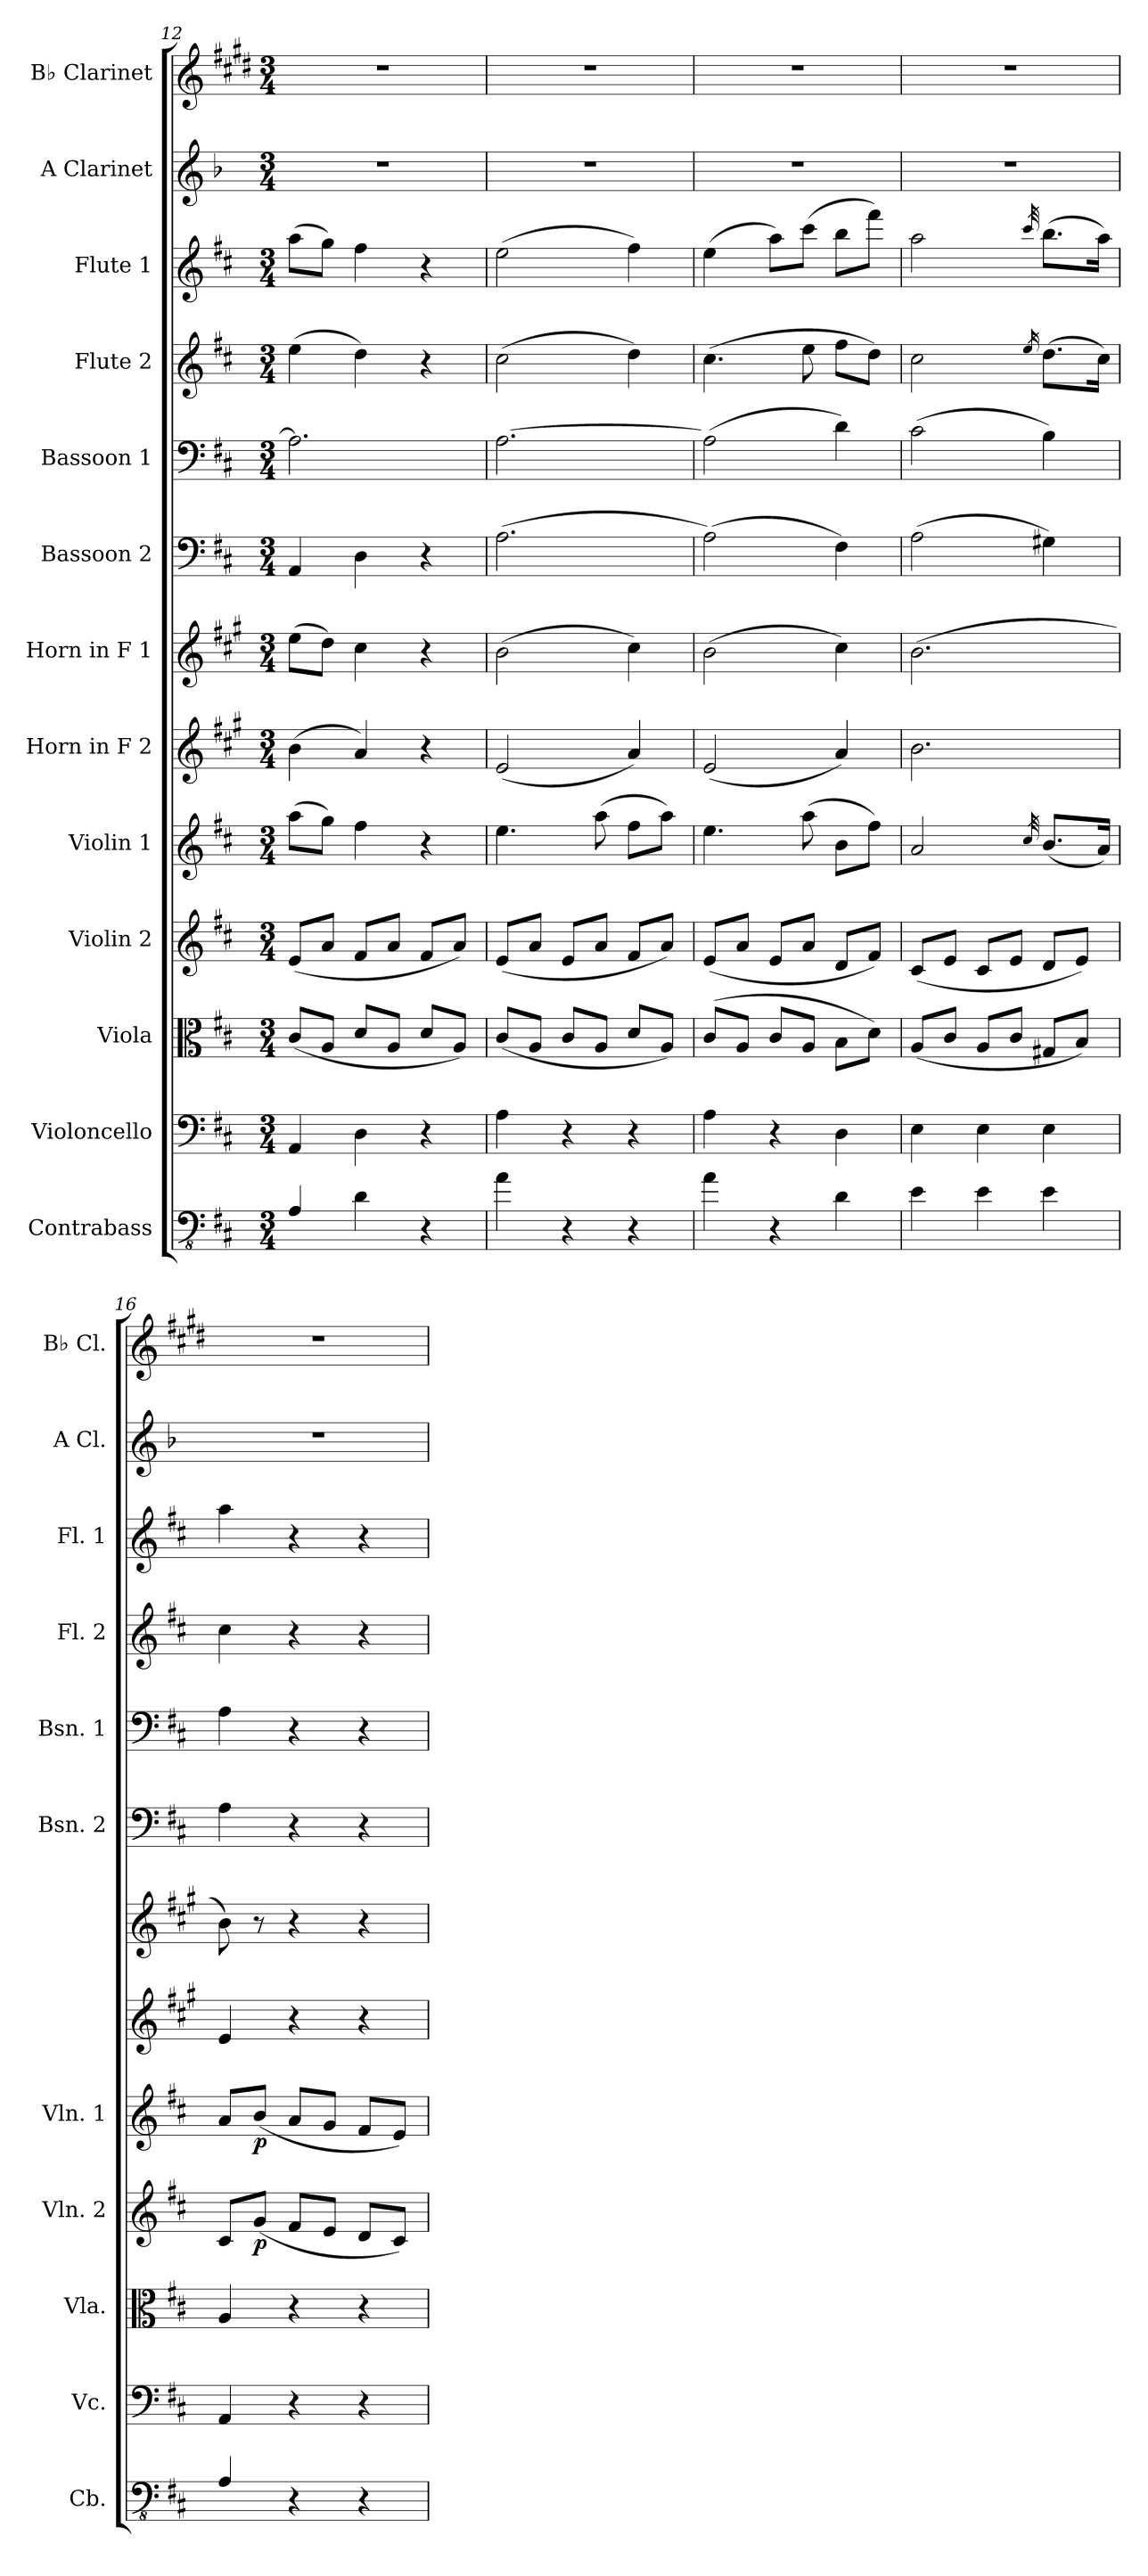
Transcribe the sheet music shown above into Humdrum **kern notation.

**kern	**kern	**kern	**kern	**dynam	**kern	**dynam	**kern	**kern	**kern	**kern	**kern	**kern	**kern	**kern
*part13	*part12	*part11	*part10	*part10	*part9	*part9	*part8	*part7	*part6	*part5	*part4	*part3	*part2	*part1
*staff13	*staff12	*staff11	*staff10	*staff10	*staff9	*staff9	*staff8	*staff7	*staff6	*staff5	*staff4	*staff3	*staff2	*staff1
*I"Contrabass	*I"Violoncello	*I"Viola	*I"Violin 2	*	*I"Violin 1	*	*I"Horn in F 2	*I"Horn in F 1	*I"Bassoon 2	*I"Bassoon 1	*I"Flute 2	*I"Flute 1	*I"A Clarinet	*I"B♭ Clarinet
*I'Cb.	*I'Vc.	*I'Vla.	*I'Vln. 2	*	*I'Vln. 1	*	*	*	*I'Bsn. 2	*I'Bsn. 1	*I'Fl. 2	*I'Fl. 1	*I'A Cl.	*I'B♭ Cl.
!!LO:PB:g=z
*clefFv4	*clefF4	*clefC3	*clefG2	*	*clefG2	*	*clefG2	*clefG2	*clefF4	*clefF4	*clefG2	*clefG2	*clefG2	*clefG2
*ITrd7c12	*	*	*	*	*	*	*ITrd4c7	*ITrd4c7	*	*	*	*	*ITrd2c3	*ITrd1c2
*k[f#c#]	*k[f#c#]	*k[f#c#]	*k[f#c#]	*	*k[f#c#]	*	*k[f#c#]	*k[f#c#]	*k[f#c#]	*k[f#c#]	*k[f#c#]	*k[f#c#]	*k[f#c#]	*k[f#c#]
*M3/4	*M3/4	*M3/4	*M3/4	*	*M3/4	*	*M3/4	*M3/4	*M3/4	*M3/4	*M3/4	*M3/4	*M3/4	*M3/4
=12	=12	=12	=12	=12	=12	=12	=12	=12	=12	=12	=12	=12	=12	=12
4AAA/	4AA/	(<8c#/L	(<8e/L	.	(>8aa\L	.	(>4e\	(>8a\L	4AA/	2.A\]	(>4ee\	(>8aa\L	2.r	2.r
.	.	8A/J	8a/J	.	8gg\J)	.	.	8g\J)	.	.	.	8gg\J)	.	.
4DD\	4D\	8d/L	8f#/L	.	4ff#\	.	4d/)	4f#\	4D\	.	4dd\)	4ff#\	.	.
.	.	8A/J	8a/J	.	.	.	.	.	.	.	.	.	.	.
4r	4r	8d/L	8f#/L	.	4r	.	4r	4r	4r	.	4r	4r	.	.
.	.	8A/J)	8a/J)	.	.	.	.	.	.	.	.	.	.	.
=13	=13	=13	=13	=13	=13	=13	=13	=13	=13	=13	=13	=13	=13	=13
4AA\	4A\	(<8c#/L	(<8e/L	.	4.ee\	.	(<2A/	(>2e\	(>2.A\	[2.A\	(>2cc#\	(>2ee\	2.r	2.r
.	.	8A/J	8a/J	.	.	.	.	.	.	.	.	.	.	.
4r	4r	8c#/L	8e/L	.	.	.	.	.	.	.	.	.	.	.
.	.	8A/J	8a/J	.	(>8aa\	.	.	.	.	.	.	.	.	.
4r	4r	8d/L	8f#/L	.	8ff#\L	.	4d/)	4f#\)	.	.	4dd\)	4ff#\)	.	.
.	.	8A/J)	8a/J)	.	8aa\J)	.	.	.	.	.	.	.	.	.
=14	=14	=14	=14	=14	=14	=14	=14	=14	=14	=14	=14	=14	=14	=14
4AA\	4A\	(>8c#/L	(<8e/L	.	4.ee\	.	(<2A/	(>2e\	(>2A\)	(>2A\]	(>4.cc#\	(>4ee\	2.r	2.r
.	.	8A/J	8a/J	.	.	.	.	.	.	.	.	.	.	.
4r	4r	8c#/L	8e/L	.	.	.	.	.	.	.	.	8aa\L)	.	.
.	.	8A/J	8a/J	.	(>8aa\	.	.	.	.	.	8ee\	(>8ccc#\J	.	.
4DD\	4D\	8B\L	8d/L	.	8b\L	.	4d/)	4f#\)	4F#\)	4d\)	8ff#\L	8bb\L	.	.
.	.	8d\J)	8f#/J)	.	8ff#\J)	.	.	.	.	.	8dd\J)	8fff#\J)	.	.
=15	=15	=15	=15	=15	=15	=15	=15	=15	=15	=15	=15	=15	=15	=15
4EE\	4E\	(<8A/L	(<8c#/L	.	2a/	.	2.e\	(>2.e\	(>2A\	(>2c#\	2cc#\	2aa\	2.r	2.r
.	.	8c#/J	8e/J	.	.	.	.	.	.	.	.	.	.	.
4EE\	4E\	8A/L	8c#/L	.	.	.	.	.	.	.	.	.	.	.
.	.	8c#/J	8e/J	.	.	.	.	.	.	.	.	.	.	.
.	.	.	.	.	32qcc#/	.	.	.	.	.	16qee/	32qccc#/	.	.
4EE\	4E\	8G#X/L	8d/L	.	(<8.b/L	.	.	.	4G#X\)	4B\)	(>8.dd\L	(>8.bb\L	.	.
.	.	8B/J)	8e/J)	.	.	.	.	.	.	.	.	.	.	.
.	.	.	.	.	16a/Jk)	.	.	.	.	.	16cc#\Jk)	16aa\Jk)	.	.
=16	=16	=16	=16	=16	=16	=16	=16	=16	=16	=16	=16	=16	=16	=16
4AAA/	4AA/	4A/	8c#/L	.	8a/L	.	4A/	8e\)	4A\	4A\	4cc#\	4aa\	2.r	2.r
!	!	!	!	!LO:DY:b	!	!LO:DY:b	!	!	!	!	!	!	!	!
.	.	.	(<8g/J	p	(<8b/J	p	.	8r	.	.	.	.	.	.
4r	4r	4r	8f#/L	.	8a/L	.	4r	4r	4r	4r	4r	4r	.	.
.	.	.	8e/J	.	8g/J	.	.	.	.	.	.	.	.	.
4r	4r	4r	8d/L	.	8f#/L	.	4r	4r	4r	4r	4r	4r	.	.
.	.	.	8c#/J)	.	8e/J)	.	.	.	.	.	.	.	.	.
=	=	=	=	=	=	=	=	=	=	=	=	=	=	=
*-	*-	*-	*-	*-	*-	*-	*-	*-	*-	*-	*-	*-	*-	*-
